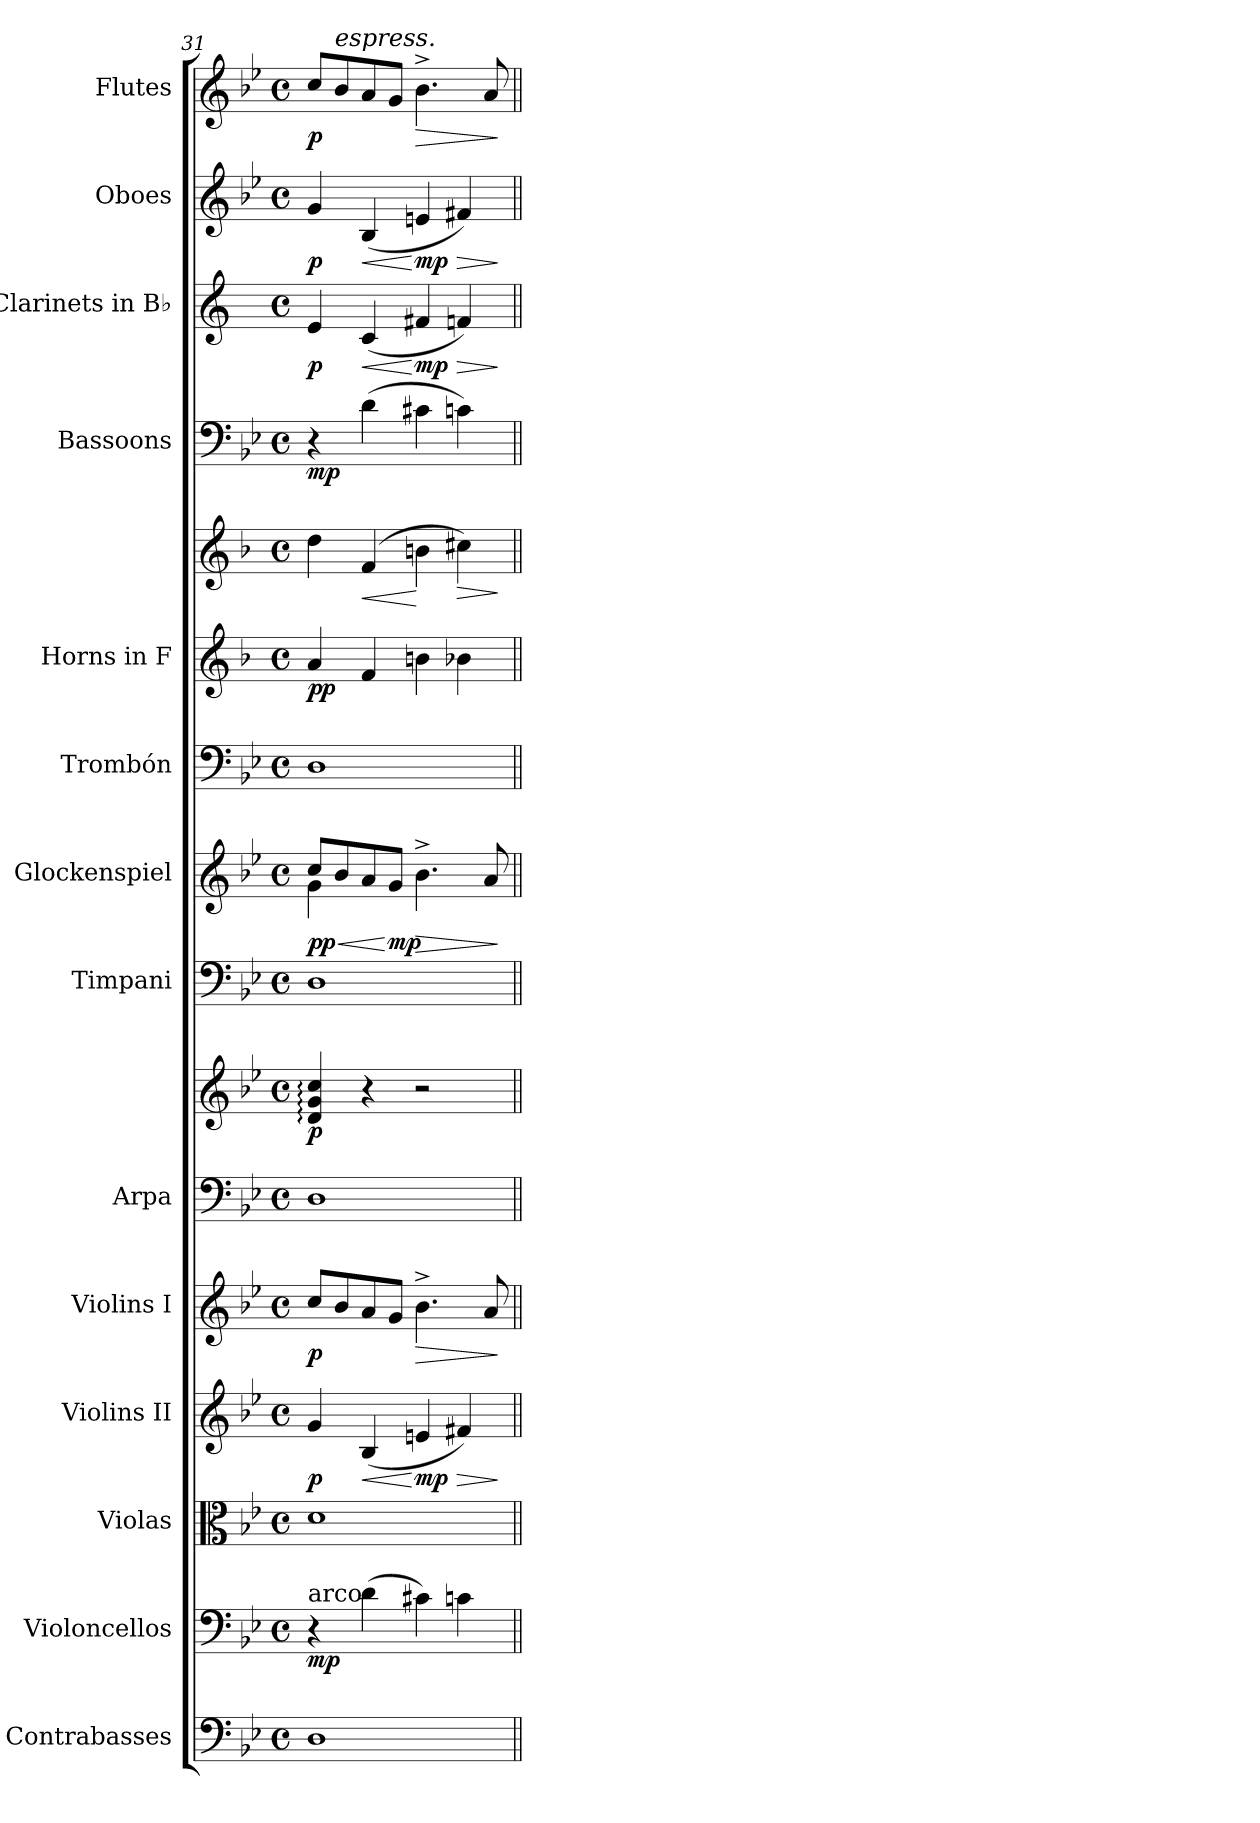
**kern	**kern	**dynam	**kern	**kern	**dynam	**kern	**dynam	**kern	**kern	**dynam	**kern	**kern	**dynam	**kern	**kern	**kern	**dynam	**kern	**dynam	**kern	**dynam	**kern	**dynam	**kern	**dynam
*part14	*part13	*part13	*part12	*part11	*part11	*part10	*part10	*part9	*part9	*part9	*part8	*part7	*part7	*part6	*part5	*part5	*part5	*part4	*part4	*part3	*part3	*part2	*part2	*part1	*part1
*staff16	*staff15	*staff15	*staff14	*staff13	*staff13	*staff12	*staff12	*staff11	*staff10	*staff10/11	*staff9	*staff8	*staff8	*staff7	*staff6	*staff5	*staff5/6	*staff4	*staff4	*staff3	*staff3	*staff2	*staff2	*staff1	*staff1
*I"Contrabasses	*I"Violoncellos	*	*I"Violas	*I"Violins II	*	*I"Violins I	*	*I"Arpa	*	*	*I"Timpani	*I"Glockenspiel	*	*I"Trombón	*I"Horns in F	*	*	*I"Bassoons	*	*I"Clarinets in B♭	*	*I"Oboes	*	*I"Flutes	*
*I'Cb.	*I'Vc.	*	*I'Vla.	*I'Vln. II	*	*I'Vln. I	*	*I'Arp.	*	*	*I'Timp.	*I'Glock.	*	*I'Tbn.	*	*	*	*I'Bsn.	*	*	*	*I'Ob.	*	*I'Fl.	*
*clefF4	*clefF4	*	*clefC3	*clefG2	*	*clefG2	*	*clefF4	*clefG2	*	*clefF4	*clefG2	*	*clefF4	*clefG2	*clefG2	*	*clefF4	*	*clefG2	*	*clefG2	*	*clefG2	*
*ITrd7c12	*	*	*	*	*	*	*	*	*	*	*	*ITrd-14c-24	*	*	*ITrd4c7	*ITrd4c7	*	*	*	*ITrd1c2	*	*	*	*	*
*k[b-e-]	*k[b-e-]	*	*k[b-e-]	*k[b-e-]	*	*k[b-e-]	*	*k[b-e-]	*k[b-e-]	*	*k[b-e-]	*k[b-e-]	*	*k[b-e-]	*k[b-e-]	*k[b-e-]	*	*k[b-e-]	*	*k[b-e-]	*	*k[b-e-]	*	*k[b-e-]	*
*M4/4	*M4/4	*	*M4/4	*M4/4	*	*M4/4	*	*M4/4	*M4/4	*	*M4/4	*M4/4	*	*M4/4	*M4/4	*M4/4	*	*M4/4	*	*M4/4	*	*M4/4	*	*M4/4	*
*met(c)	*met(c)	*	*met(c)	*met(c)	*	*met(c)	*	*met(c)	*met(c)	*	*met(c)	*met(c)	*	*met(c)	*met(c)	*met(c)	*	*met(c)	*	*met(c)	*	*met(c)	*	*met(c)	*
=31	=31	=31	=31	=31	=31	=31	=31	=31	=31	=31	=31	=31	=31	=31	=31	=31	=31	=31	=31	=31	=31	=31	=31	=31	=31
!	!LO:TX:a:t=arco	!	!	!	!	!	!	!	!	!	!	!	!	!	!	!	!	!	!	!	!	!	!	!	!
!	!	!LO:DY:b	!	!	!LO:DY:b	!	!LO:DY:b	!	!	!LO:DY:b	!	!	!LO:HP:b	!	!	!	!	!	!	!	!	!	!	!	!
*	*	*	*	*	*	*	*	*	*	*	*	*^	*	*	*	*	*	*	*	*	*	*	*	*	*
!	!	!	!	!	!	!	!	!	!	!	!	!	!	!LO:DY:n=1:b	!	!	!	!	!	!	!	!	!	!	!	!
!	!	!	!	!	!	!	!	!	!	!	!	!	!	!LO:DY:n=2:b	!	!	!	!LO:DY:b=2	!	!	!	!	!	!	!	!
!	!	!	!	!	!	!	!	!	!	!	!	!	!	!	!	!	!	!LO:DY:n=1:b	!	!LO:DY:b	!	!LO:DY:b	!	!LO:DY:b	!	!LO:DY:b
1DD	4r	mp	1d	4g/	p	8cc/L	p	1D	4d/: 4g/: 4cc/:	p	1D	8cccc/L	4ggg\	< p p	1D	4d/	4g\	p p	4r	mp	4d/	p	4g/	p	8cc/L	p
!	!	!	!	!	!	!	!	!	!	!	!	!	!	!	!	!	!	!	!	!	!	!	!	!	!LO:TX:a:i:t=espress.	!
.	.	.	.	.	.	8b-/	.	.	.	.	.	8bbb-/	.	.	.	.	.	.	.	.	.	.	.	.	8b-/	.
!	!	!	!	!	!LO:HP:b	!	!	!	!	!	!	!	!	!	!	!	!	!LO:HP:b	!	!	!	!LO:HP:b	!	!LO:HP:b	!	!
.	(>4d\	.	.	(<4B-/	<	8a/	.	.	4r	.	.	8aaa/	2.ryy	.	.	4B-/	(>4B-/	<	(>4d\	.	(<4B-/	<	(<4B-/	<	8a/	.
!	!	!	!	!	!	!	!	!	!	!	!	!	!	!LO:DY:n=3:b	!	!	!	!	!	!	!	!	!	!	!	!
.	.	.	.	.	.	8g/J	.	.	.	.	.	8ggg/J	.	[ mp	.	.	.	.	.	.	.	.	.	.	8g/J	.
!	!	!	!	!	!LO:DY:n=1:b	!	!LO:HP:b	!	!	!	!	!	!	!LO:HP:b	!	!	!	!LO:DY:n=2:b=2	!	!	!	!	!	!	!	!LO:HP:b
!	!	!	!	!	!	!	!	!	!	!	!	!	!	!	!	!	!	!LO:DY:n=3:b	!	!	!	!LO:DY:n=1:b	!	!LO:DY:n=1:b	!	!
.	4c#X\)	.	.	4en/	[ mp	4.b-^\	>	.	2r	.	.	4.bbb-^\	.	>	.	4en\	4en\	[ mp mp	4c#X\	.	4en/	[ mp	4en/	[ mp	4.b-^\	>
!	!	!	!	!	!LO:HP:b	!	!	!	!	!	!	!	!	!	!	!	!	!LO:HP:b	!	!	!	!LO:HP:b	!	!LO:HP:b	!	!
.	4cn\	.	.	4f#X/)	>	.	.	.	.	.	.	.	.	.	.	4e-X\	4f#X\)	>	4cn\)	.	4e-X/)	>	4f#X/)	>	.	.
.	.	.	.	.	.	8a/	.	.	.	.	.	8aaa/	.	.	.	.	.	.	.	.	.	.	.	.	8a/	.
*	*	*	*	*	*	*	*	*	*	*	*	*v	*v	*	*	*	*	*	*	*	*	*	*	*	*	*
.	.	.	.	.	]	.	]	.	.	.	.	.	]	.	.	.	]	.	.	.	]	.	]	.	]
=||	=||	=||	=||	=||	=||	=||	=||	=||	=||	=||	=||	=||	=||	=||	=||	=||	=||	=||	=||	=||	=||	=||	=||	=||	=||
*-	*-	*-	*-	*-	*-	*-	*-	*-	*-	*-	*-	*-	*-	*-	*-	*-	*-	*-	*-	*-	*-	*-	*-	*-	*-
